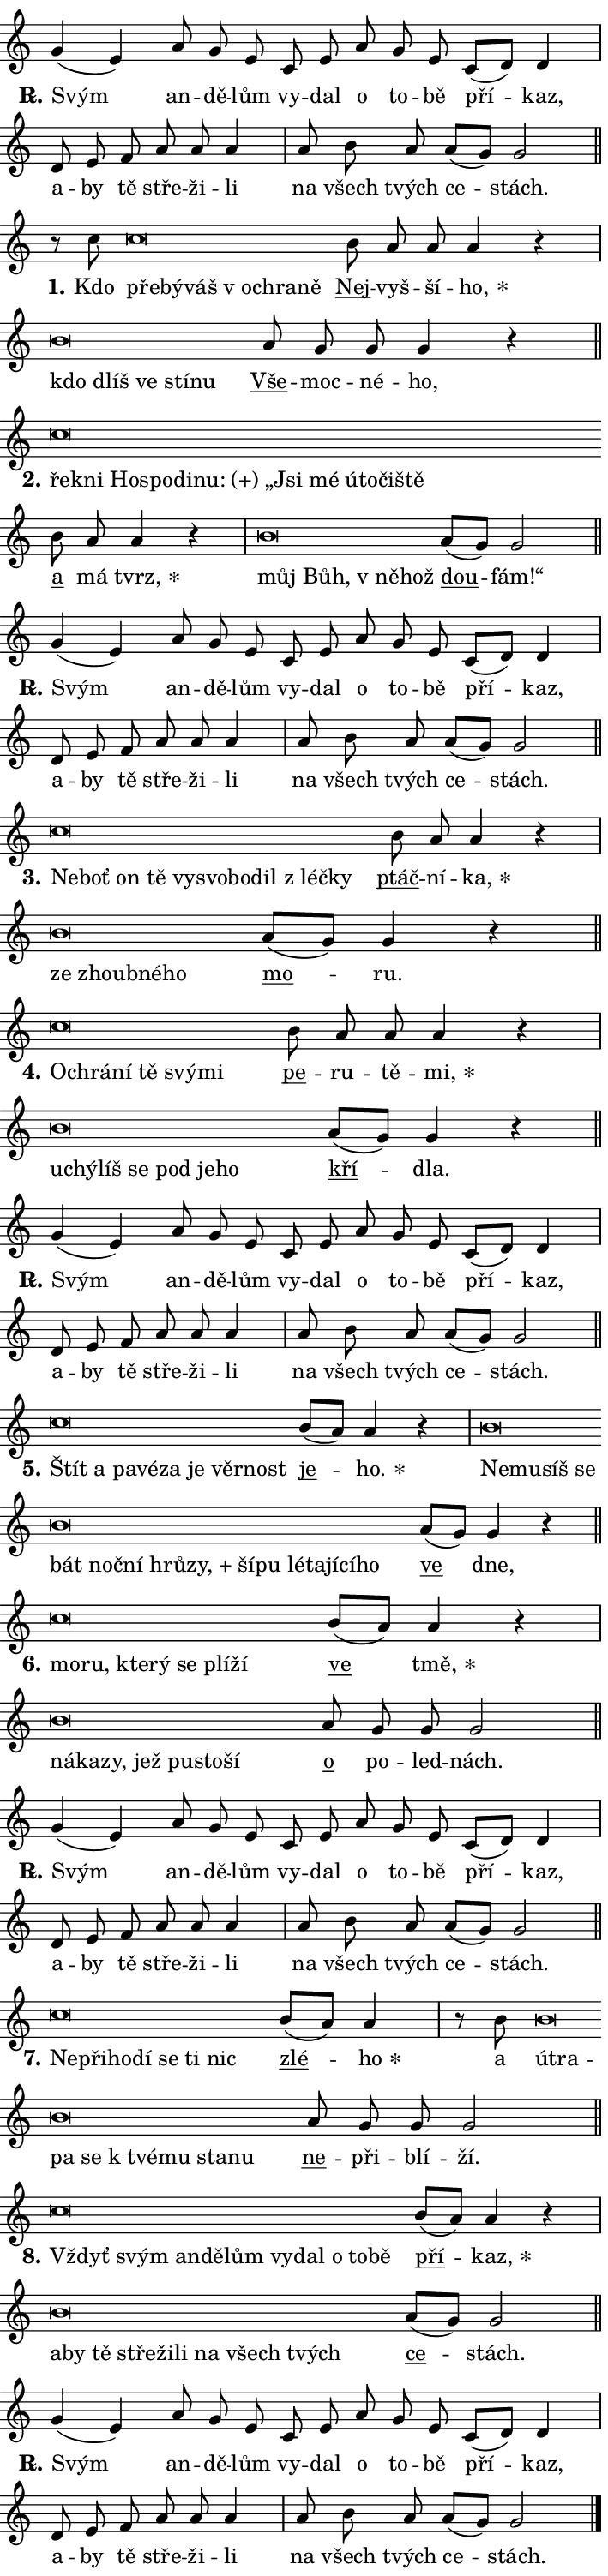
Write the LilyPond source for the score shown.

\version "2.24.0"
\header { tagline = "" }
\paper {
  indent = 0\cm
  top-margin = 0\cm
  right-margin = 0.13\cm % to fit lyric hyphens
  bottom-margin = 0\cm
  left-margin = 0\cm
  paper-width = 12\cm
  page-breaking = #ly:one-page-breaking
  system-system-spacing.basic-distance = #11
  score-system-spacing.basic-distance = #11
  ragged-last = ##f
}


%% Author: Thomas Morley
%% https://lists.gnu.org/archive/html/lilypond-user/2020-05/msg00002.html
#(define (line-position grob)
"Returns position of @var[grob} in current system:
   @code{'start}, if at first time-step
   @code{'end}, if at last time-step
   @code{'middle} otherwise
"
  (let* ((col (ly:item-get-column grob))
         (ln (ly:grob-object col 'left-neighbor))
         (rn (ly:grob-object col 'right-neighbor))
         (col-to-check-left (if (ly:grob? ln) ln col))
         (col-to-check-right (if (ly:grob? rn) rn col))
         (break-dir-left
           (and
             (ly:grob-property col-to-check-left 'non-musical #f)
             (ly:item-break-dir col-to-check-left)))
         (break-dir-right
           (and
             (ly:grob-property col-to-check-right 'non-musical #f)
             (ly:item-break-dir col-to-check-right))))
        (cond ((eqv? 1 break-dir-left) 'start)
              ((eqv? -1 break-dir-right) 'end)
              (else 'middle))))

#(define (tranparent-at-line-position vctor)
  (lambda (grob)
  "Relying on @code{line-position} select the relevant enry from @var{vctor}.
Used to determine transparency,"
    (case (line-position grob)
      ((end) (not (vector-ref vctor 0)))
      ((middle) (not (vector-ref vctor 1)))
      ((start) (not (vector-ref vctor 2))))))

noteHeadBreakVisibility =
#(define-music-function (break-visibility)(vector?)
"Makes @code{NoteHead}s transparent relying on @var{break-visibility}"
#{
  \override NoteHead.transparent =
    #(tranparent-at-line-position break-visibility)
#})

#(define delete-ledgers-for-transparent-note-heads
  (lambda (grob)
    "Reads whether a @code{NoteHead} is transparent.
If so this @code{NoteHead} is removed from @code{'note-heads} from
@var{grob}, which is supposed to be @code{LedgerLineSpanner}.
As a result ledgers are not printed for this @code{NoteHead}"
    (let* ((nhds-array (ly:grob-object grob 'note-heads))
           (nhds-list
             (if (ly:grob-array? nhds-array)
                 (ly:grob-array->list nhds-array)
                 '()))
           ;; Relies on the transparent-property being done before
           ;; Staff.LedgerLineSpanner.after-line-breaking is executed.
           ;; This is fragile ...
           (to-keep
             (remove
               (lambda (nhd)
                 (ly:grob-property nhd 'transparent #f))
               nhds-list)))
      ;; TODO find a better method to iterate over grob-arrays, similiar
      ;; to filter/remove etc for lists
      ;; For now rebuilt from scratch
      (set! (ly:grob-object grob 'note-heads)  '())
      (for-each
        (lambda (nhd)
          (ly:pointer-group-interface::add-grob grob 'note-heads nhd))
        to-keep))))

squashNotes = {
  \override NoteHead.X-extent = #'(-0.2 . 0.2)
  \override NoteHead.Y-extent = #'(-0.75 . 0)
  \override NoteHead.stencil =
    #(lambda (grob)
       (let ((pos (ly:grob-property grob 'staff-position)))
         (begin
           (if (< pos -7) (display "ERROR: Lower brevis then expected\n") (display ""))
           (if (<= pos -6) ly:text-interface::print ly:note-head::print))))
}
unSquashNotes = {
  \revert NoteHead.X-extent
  \revert NoteHead.Y-extent
  \revert NoteHead.stencil
}

hideNotes = \noteHeadBreakVisibility #begin-of-line-visible
unHideNotes = \noteHeadBreakVisibility #all-visible

% work-around for resetting accidentals
% https://lilypond.org/doc/v2.23/Documentation/notation/displaying-rhythms#unmetered-music
cadenzaMeasure = {
  \cadenzaOff
  \partial 1024 s1024
  \cadenzaOn
}

#(define-markup-command (accent layout props text) (markup?)
  "Underline accented syllable"
  (interpret-markup layout props
    #{\markup \override #'(offset . 4.3) \underline { #text }#}))

responsum = \markup \concat {
  "R" \hspace #-1.05 \path #0.1 #'((moveto 0 0.07) (lineto 0.9 0.8)) \hspace #0.05 "."
}

spaceSize = #0.6828661417322834 % exact space size for TeX Gyre Schola

\layout {
  \context {
    \Staff
    \remove "Time_signature_engraver"
    \override LedgerLineSpanner.after-line-breaking = #delete-ledgers-for-transparent-note-heads
  }
  \context {
    \Lyrics {
      \override LyricSpace.minimum-distance = \spaceSize
      \override LyricText.font-name = #"TeX Gyre Schola"
      \override LyricText.font-size = 1
      \override StanzaNumber.font-name = #"TeX Gyre Schola Bold"
      \override StanzaNumber.font-size = 1
    }
  }
  \context {
    \Score 
    \override NoteHead.text =
      #(lambda (grob) 
        (let ((pos (ly:grob-property grob 'staff-position)))
          #{\markup {
            \combine
              \halign #-0.55 \raise #(if (= pos -6) 0 0.5) \override #'(thickness . 2) \draw-line #'(3.2 . 0)
              \musicglyph "noteheads.sM1"
          }#}))
  }
}

% magnetic-lyrics.ily
%
%   written by
%     Jean Abou Samra <jean@abou-samra.fr>
%     Werner Lemberg <wl@gnu.org>
%
%   adapted by
%     Jiri Hon <jiri.hon@gmail.com>
%
% Version 2022-Apr-15

% https://www.mail-archive.com/lilypond-user@gnu.org/msg149350.html

#(define (Left_hyphen_pointer_engraver context)
   "Collect syllable-hyphen-syllable occurrences in lyrics and store
them in properties.  This engraver only looks to the left.  For
example, if the lyrics input is @code{foo -- bar}, it does the
following.

@itemize @bullet
@item
Set the @code{text} property of the @code{LyricHyphen} grob between
@q{foo} and @q{bar} to @code{foo}.

@item
Set the @code{left-hyphen} property of the @code{LyricText} grob with
text @q{foo} to the @code{LyricHyphen} grob between @q{foo} and
@q{bar}.
@end itemize

Use this auxiliary engraver in combination with the
@code{lyric-@/text::@/apply-@/magnetic-@/offset!} hook."
   (let ((hyphen #f)
         (text #f))
     (make-engraver
      (acknowledgers
       ((lyric-syllable-interface engraver grob source-engraver)
        (set! text grob)))
      (end-acknowledgers
       ((lyric-hyphen-interface engraver grob source-engraver)
        ;(when (not (grob::has-interface grob 'lyric-space-interface))
          (set! hyphen grob)));)
      ((stop-translation-timestep engraver)
       (when (and text hyphen)
         (ly:grob-set-object! text 'left-hyphen hyphen))
       (set! text #f)
       (set! hyphen #f)))))

#(define (lyric-text::apply-magnetic-offset! grob)
   "If the space between two syllables is less than the value in
property @code{LyricText@/.details@/.squash-threshold}, move the right
syllable to the left so that it gets concatenated with the left
syllable.

Use this function as a hook for
@code{LyricText@/.after-@/line-@/breaking} if the
@code{Left_@/hyphen_@/pointer_@/engraver} is active."
   (let ((hyphen (ly:grob-object grob 'left-hyphen #f)))
     (when hyphen
       (let ((left-text (ly:spanner-bound hyphen LEFT)))
         (when (grob::has-interface left-text 'lyric-syllable-interface)
           (let* ((common (ly:grob-common-refpoint grob left-text X))
                  (this-x-ext (ly:grob-extent grob common X))
                  (left-x-ext
                   (begin
                     ;; Trigger magnetism for left-text.
                     (ly:grob-property left-text 'after-line-breaking)
                     (ly:grob-extent left-text common X)))
                  ;; `delta` is the gap width between two syllables.
                  (delta (- (interval-start this-x-ext)
                            (interval-end left-x-ext)))
                  (details (ly:grob-property grob 'details))
                  (threshold (assoc-get 'squash-threshold details 0.2)))
             (when (< delta threshold)
               (let* (;; We have to manipulate the input text so that
                      ;; ligatures crossing syllable boundaries are not
                      ;; disabled.  For languages based on the Latin
                      ;; script this is essentially a beautification.
                      ;; However, for non-Western scripts it can be a
                      ;; necessity.
                      (lt (ly:grob-property left-text 'text))
                      (rt (ly:grob-property grob 'text))
                      (is-space (grob::has-interface hyphen 'lyric-space-interface))
                      (space (if is-space " " ""))
                      (extra-delta (if is-space spaceSize 0))
                      ;; Append new syllable.
                      (ltrt-space (if (and (string? lt) (string? rt))
                                (string-append lt space rt)
                                (make-concat-markup (list lt space rt))))
                      ;; Right-align `ltrt` to the right side.
                      (ltrt-space-markup (grob-interpret-markup
                               grob
                               (make-translate-markup
                                (cons (interval-length this-x-ext) 0)
                                (make-right-align-markup ltrt-space)))))
                 (begin
                   ;; Don't print `left-text`.
                   (ly:grob-set-property! left-text 'stencil #f)
                   ;; Set text and stencil (which holds all collected
                   ;; syllables so far) and shift it to the left.
                   (ly:grob-set-property! grob 'text ltrt-space)
                   (ly:grob-set-property! grob 'stencil ltrt-space-markup)
                   (ly:grob-translate-axis! grob (- (- delta extra-delta)) X))))))))))


#(define (lyric-hyphen::displace-bounds-first grob)
   ;; Make very sure this callback isn't triggered too early.
   (let ((left (ly:spanner-bound grob LEFT))
         (right (ly:spanner-bound grob RIGHT)))
     (ly:grob-property left 'after-line-breaking)
     (ly:grob-property right 'after-line-breaking)
     (ly:lyric-hyphen::print grob)))

squashThreshold = #0.4

\layout {
  \context {
    \Lyrics
    \consists #Left_hyphen_pointer_engraver
    \override LyricText.after-line-breaking =
      #lyric-text::apply-magnetic-offset!
    \override LyricHyphen.stencil = #lyric-hyphen::displace-bounds-first
    \override LyricText.details.squash-threshold = \squashThreshold
    \override LyricHyphen.minimum-distance = 0
    \override LyricHyphen.minimum-length = \squashThreshold
  }
}

squashText = \override LyricText.details.squash-threshold = 9999
unSquashText = \override LyricText.details.squash-threshold = \squashThreshold

leftText = \override LyricText.self-alignment-X = #LEFT
unLeftText = \revert LyricText.self-alignment-X

starOffset = #(lambda (grob) 
                (let ((x_offset (ly:self-alignment-interface::aligned-on-x-parent grob)))
                  (if (= x_offset 0) 0 (+ x_offset 1.2))))

star = #(define-music-function (syllable)(string?)
"Append star separator at the end of a syllable"
#{
  \once \override LyricText.X-offset = #starOffset
  \lyricmode { \markup {
    #syllable
    \override #'((font-name . "TeX Gyre Schola Bold")) \hspace #0.2 \lower #0.65 \larger "*"
  } }
#})

starAccent = #(define-music-function (syllable)(string?)
"Append star separator at the end of a syllable and make accent"
#{
  \once \override LyricText.X-offset = #starOffset
  \lyricmode { \markup {
    \accent #syllable
    \override #'((font-name . "TeX Gyre Schola Bold")) \hspace #0.2 \lower #0.65 \larger "*"
  } }
#})

breath = #(define-music-function (syllable)(string?)
"Append breathing indicator at the end of a syllable"
#{
  \lyricmode { \markup { #syllable "+" } }
#})

optionalBreath = #(define-music-function (syllable)(string?)
"Append optional breathing indicator at the end of a syllable"
#{
  \lyricmode { \markup { #syllable "(+)" } }
#})


\score {
    <<
        \new Voice = "melody" { \cadenzaOn \key c \major \relative { g'4( e) a8 g e c e \bar "" a g e c[( d)] d4 \cadenzaMeasure \bar "|" d8 e f \bar "" a a a4 \cadenzaMeasure \bar "|" a8 b a a[( g)] g2 \cadenzaMeasure \bar "||" \break } }
        \new Lyrics \lyricsto "melody" { \lyricmode { \set stanza = \responsum
Svým an -- dě -- lům vy -- dal o to -- bě pří -- kaz, a -- by tě stře -- ži -- li na všech tvých ce -- stách. } }
    >>
    \layout {}
}

\score {
    <<
        \new Voice = "melody" { \cadenzaOn \key c \major \relative { r8 c''8 \squashNotes c\breve*1/16 \hideNotes \breve*1/16 \bar "" \breve*1/16 \bar "" \breve*1/16 \bar "" \breve*1/16 \breve*1/16 \bar "" \unHideNotes \unSquashNotes \bar "" b8 a a a4 r \cadenzaMeasure \bar "|" \squashNotes b\breve*1/16 \hideNotes \breve*1/16 \bar "" \breve*1/16 \bar "" \breve*1/16 \breve*1/16 \bar "" \unHideNotes \unSquashNotes \bar "" a8 g g g4 r \cadenzaMeasure \bar "||" \break } }
        \new Lyrics \lyricsto "melody" { \lyricmode { \set stanza = "1."
Kdo \leftText pře -- \squashText bý -- váš "v o" -- chra -- ně \unLeftText \unSquashText \markup \accent Nej -- vyš -- ší -- \star ho, \leftText kdo \squashText dlíš ve stí -- nu \unLeftText \unSquashText \markup \accent Vše -- moc -- né -- ho, } }
    >>
    \layout {}
}

\score {
    <<
        \new Voice = "melody" { \cadenzaOn \key c \major \relative { \squashNotes c''\breve*1/16 \hideNotes \breve*1/16 \bar "" \breve*1/16 \bar "" \breve*1/16 \bar "" \breve*1/16 \bar "" \breve*1/16 \bar "" \breve*1/16 \bar "" \breve*1/16 \bar "" \breve*1/16 \bar "" \breve*1/16 \bar "" \breve*1/16 \breve*1/16 \bar "" \unHideNotes \unSquashNotes \bar "" b8 a a4 r \cadenzaMeasure \bar "|" \squashNotes b\breve*1/16 \hideNotes \breve*1/16 \bar "" \breve*1/16 \breve*1/16 \bar "" \unHideNotes \unSquashNotes \bar "" a8[( g)] g2 \cadenzaMeasure \bar "||" \break } }
        \new Lyrics \lyricsto "melody" { \lyricmode { \set stanza = "2."
\leftText řek -- \squashText ni Ho -- spo -- di -- \optionalBreath nu: „Jsi mé ú -- to -- či -- ště \unLeftText \unSquashText \markup \accent a má \star tvrz, \leftText můj \squashText Bůh, "v ně" -- hož \unLeftText \unSquashText \markup \accent dou -- fám!“ } }
    >>
    \layout {}
}

\score {
    <<
        \new Voice = "melody" { \cadenzaOn \key c \major \relative { g'4( e) a8 g e c e \bar "" a g e c[( d)] d4 \cadenzaMeasure \bar "|" d8 e f \bar "" a a a4 \cadenzaMeasure \bar "|" a8 b a a[( g)] g2 \cadenzaMeasure \bar "||" \break } }
        \new Lyrics \lyricsto "melody" { \lyricmode { \set stanza = \responsum
Svým an -- dě -- lům vy -- dal o to -- bě pří -- kaz, a -- by tě stře -- ži -- li na všech tvých ce -- stách. } }
    >>
    \layout {}
}

\score {
    <<
        \new Voice = "melody" { \cadenzaOn \key c \major \relative { \squashNotes c''\breve*1/16 \hideNotes \breve*1/16 \bar "" \breve*1/16 \bar "" \breve*1/16 \bar "" \breve*1/16 \bar "" \breve*1/16 \bar "" \breve*1/16 \bar "" \breve*1/16 \bar "" \breve*1/16 \breve*1/16 \bar "" \unHideNotes \unSquashNotes \bar "" b8 a a4 r \cadenzaMeasure \bar "|" \squashNotes b\breve*1/16 \hideNotes \breve*1/16 \bar "" \breve*1/16 \breve*1/16 \bar "" \unHideNotes \unSquashNotes \bar "" a8[( g)] g4 r \cadenzaMeasure \bar "||" \break } }
        \new Lyrics \lyricsto "melody" { \lyricmode { \set stanza = "3."
\leftText Ne -- \squashText boť on tě vy -- svo -- bo -- dil "z léč" -- ky \unLeftText \unSquashText \markup \accent ptáč -- ní -- \star ka, \leftText ze \squashText zhoub -- né -- ho \unLeftText \unSquashText \markup \accent mo -- ru. } }
    >>
    \layout {}
}

\score {
    <<
        \new Voice = "melody" { \cadenzaOn \key c \major \relative { \squashNotes c''\breve*1/16 \hideNotes \breve*1/16 \bar "" \breve*1/16 \bar "" \breve*1/16 \bar "" \breve*1/16 \breve*1/16 \bar "" \unHideNotes \unSquashNotes \bar "" b8 a a a4 r \cadenzaMeasure \bar "|" \squashNotes b\breve*1/16 \hideNotes \breve*1/16 \bar "" \breve*1/16 \bar "" \breve*1/16 \bar "" \breve*1/16 \bar "" \breve*1/16 \breve*1/16 \bar "" \unHideNotes \unSquashNotes \bar "" a8[( g)] g4 r \cadenzaMeasure \bar "||" \break } }
        \new Lyrics \lyricsto "melody" { \lyricmode { \set stanza = "4."
\leftText O -- \squashText chrá -- ní tě svý -- mi \unLeftText \unSquashText \markup \accent pe -- ru -- tě -- \star mi, \leftText u -- \squashText chý -- líš se pod je -- ho \unLeftText \unSquashText \markup \accent kří -- dla. } }
    >>
    \layout {}
}

\score {
    <<
        \new Voice = "melody" { \cadenzaOn \key c \major \relative { g'4( e) a8 g e c e \bar "" a g e c[( d)] d4 \cadenzaMeasure \bar "|" d8 e f \bar "" a a a4 \cadenzaMeasure \bar "|" a8 b a a[( g)] g2 \cadenzaMeasure \bar "||" \break } }
        \new Lyrics \lyricsto "melody" { \lyricmode { \set stanza = \responsum
Svým an -- dě -- lům vy -- dal o to -- bě pří -- kaz, a -- by tě stře -- ži -- li na všech tvých ce -- stách. } }
    >>
    \layout {}
}

\score {
    <<
        \new Voice = "melody" { \cadenzaOn \key c \major \relative { \squashNotes c''\breve*1/16 \hideNotes \breve*1/16 \bar "" \breve*1/16 \bar "" \breve*1/16 \bar "" \breve*1/16 \bar "" \breve*1/16 \bar "" \breve*1/16 \breve*1/16 \bar "" \unHideNotes \unSquashNotes \bar "" b8[( a)] a4 r \cadenzaMeasure \bar "|" \squashNotes b\breve*1/16 \hideNotes \breve*1/16 \bar "" \breve*1/16 \bar "" \breve*1/16 \bar "" \breve*1/16 \bar "" \breve*1/16 \bar "" \breve*1/16 \bar "" \breve*1/16 \bar "" \breve*1/16 \bar "" \breve*1/16 \bar "" \breve*1/16 \bar "" \breve*1/16 \bar "" \breve*1/16 \bar "" \breve*1/16 \bar "" \breve*1/16 \breve*1/16 \bar "" \unHideNotes \unSquashNotes \bar "" a8[( g)] g4 r \cadenzaMeasure \bar "||" \break } }
        \new Lyrics \lyricsto "melody" { \lyricmode { \set stanza = "5."
\leftText Štít \squashText a pa -- vé -- za je věr -- nost \unLeftText \unSquashText \markup \accent je -- \star ho. \leftText Ne -- \squashText mu -- síš se bát noč -- ní hrů -- \breath "zy," ší -- pu lé -- ta -- jí -- cí -- ho \unLeftText \unSquashText \markup \accent ve dne, } }
    >>
    \layout {}
}

\score {
    <<
        \new Voice = "melody" { \cadenzaOn \key c \major \relative { \squashNotes c''\breve*1/16 \hideNotes \breve*1/16 \bar "" \breve*1/16 \bar "" \breve*1/16 \bar "" \breve*1/16 \bar "" \breve*1/16 \breve*1/16 \bar "" \unHideNotes \unSquashNotes \bar "" b8[( a)] a4 r \cadenzaMeasure \bar "|" \squashNotes b\breve*1/16 \hideNotes \breve*1/16 \bar "" \breve*1/16 \bar "" \breve*1/16 \bar "" \breve*1/16 \bar "" \breve*1/16 \breve*1/16 \bar "" \unHideNotes \unSquashNotes \bar "" a8 g g g2 \cadenzaMeasure \bar "||" \break } }
        \new Lyrics \lyricsto "melody" { \lyricmode { \set stanza = "6."
\leftText mo -- \squashText ru, kte -- rý se plí -- ží \unLeftText \unSquashText \markup \accent ve \star tmě, \leftText ná -- \squashText ka -- zy, jež pu -- sto -- ší \unLeftText \unSquashText \markup \accent o po -- led -- nách. } }
    >>
    \layout {}
}

\score {
    <<
        \new Voice = "melody" { \cadenzaOn \key c \major \relative { g'4( e) a8 g e c e \bar "" a g e c[( d)] d4 \cadenzaMeasure \bar "|" d8 e f \bar "" a a a4 \cadenzaMeasure \bar "|" a8 b a a[( g)] g2 \cadenzaMeasure \bar "||" \break } }
        \new Lyrics \lyricsto "melody" { \lyricmode { \set stanza = \responsum
Svým an -- dě -- lům vy -- dal o to -- bě pří -- kaz, a -- by tě stře -- ži -- li na všech tvých ce -- stách. } }
    >>
    \layout {}
}

\score {
    <<
        \new Voice = "melody" { \cadenzaOn \key c \major \relative { \squashNotes c''\breve*1/16 \hideNotes \breve*1/16 \bar "" \breve*1/16 \bar "" \breve*1/16 \bar "" \breve*1/16 \bar "" \breve*1/16 \breve*1/16 \bar "" \unHideNotes \unSquashNotes \bar "" b8[( a)] a4 \cadenzaMeasure \bar "|" r8 b8 \squashNotes b\breve*1/16 \hideNotes \breve*1/16 \bar "" \breve*1/16 \bar "" \breve*1/16 \bar "" \breve*1/16 \bar "" \breve*1/16 \bar "" \breve*1/16 \breve*1/16 \bar "" \unHideNotes \unSquashNotes \bar "" a8 g g g2 \cadenzaMeasure \bar "||" \break } }
        \new Lyrics \lyricsto "melody" { \lyricmode { \set stanza = "7."
\leftText Ne -- \squashText při -- ho -- dí se ti nic \unLeftText \unSquashText \markup \accent zlé -- \star ho a \leftText ú -- \squashText tra -- pa se "k tvé" -- mu sta -- nu \unLeftText \unSquashText \markup \accent ne -- při -- blí -- ží. } }
    >>
    \layout {}
}

\score {
    <<
        \new Voice = "melody" { \cadenzaOn \key c \major \relative { \squashNotes c''\breve*1/16 \hideNotes \breve*1/16 \bar "" \breve*1/16 \bar "" \breve*1/16 \bar "" \breve*1/16 \bar "" \breve*1/16 \bar "" \breve*1/16 \bar "" \breve*1/16 \bar "" \breve*1/16 \breve*1/16 \bar "" \unHideNotes \unSquashNotes \bar "" b8[( a)] a4 r \cadenzaMeasure \bar "|" \squashNotes b\breve*1/16 \hideNotes \breve*1/16 \bar "" \breve*1/16 \bar "" \breve*1/16 \bar "" \breve*1/16 \bar "" \breve*1/16 \bar "" \breve*1/16 \bar "" \breve*1/16 \breve*1/16 \bar "" \unHideNotes \unSquashNotes \bar "" a8[( g)] g2 \cadenzaMeasure \bar "||" \break } }
        \new Lyrics \lyricsto "melody" { \lyricmode { \set stanza = "8."
\leftText Vždyť \squashText svým an -- dě -- lům vy -- dal o to -- bě \unLeftText \unSquashText \markup \accent pří -- \star kaz, \leftText a -- \squashText by tě stře -- ži -- li na všech tvých \unLeftText \unSquashText \markup \accent ce -- stách. } }
    >>
    \layout {}
}

\score {
    <<
        \new Voice = "melody" { \cadenzaOn \key c \major \relative { g'4( e) a8 g e c e \bar "" a g e c[( d)] d4 \cadenzaMeasure \bar "|" d8 e f \bar "" a a a4 \cadenzaMeasure \bar "|" a8 b a a[( g)] g2 \cadenzaMeasure \bar "||" \break } \bar "|." }
        \new Lyrics \lyricsto "melody" { \lyricmode { \set stanza = \responsum
Svým an -- dě -- lům vy -- dal o to -- bě pří -- kaz, a -- by tě stře -- ži -- li na všech tvých ce -- stách. } }
    >>
    \layout {}
}
